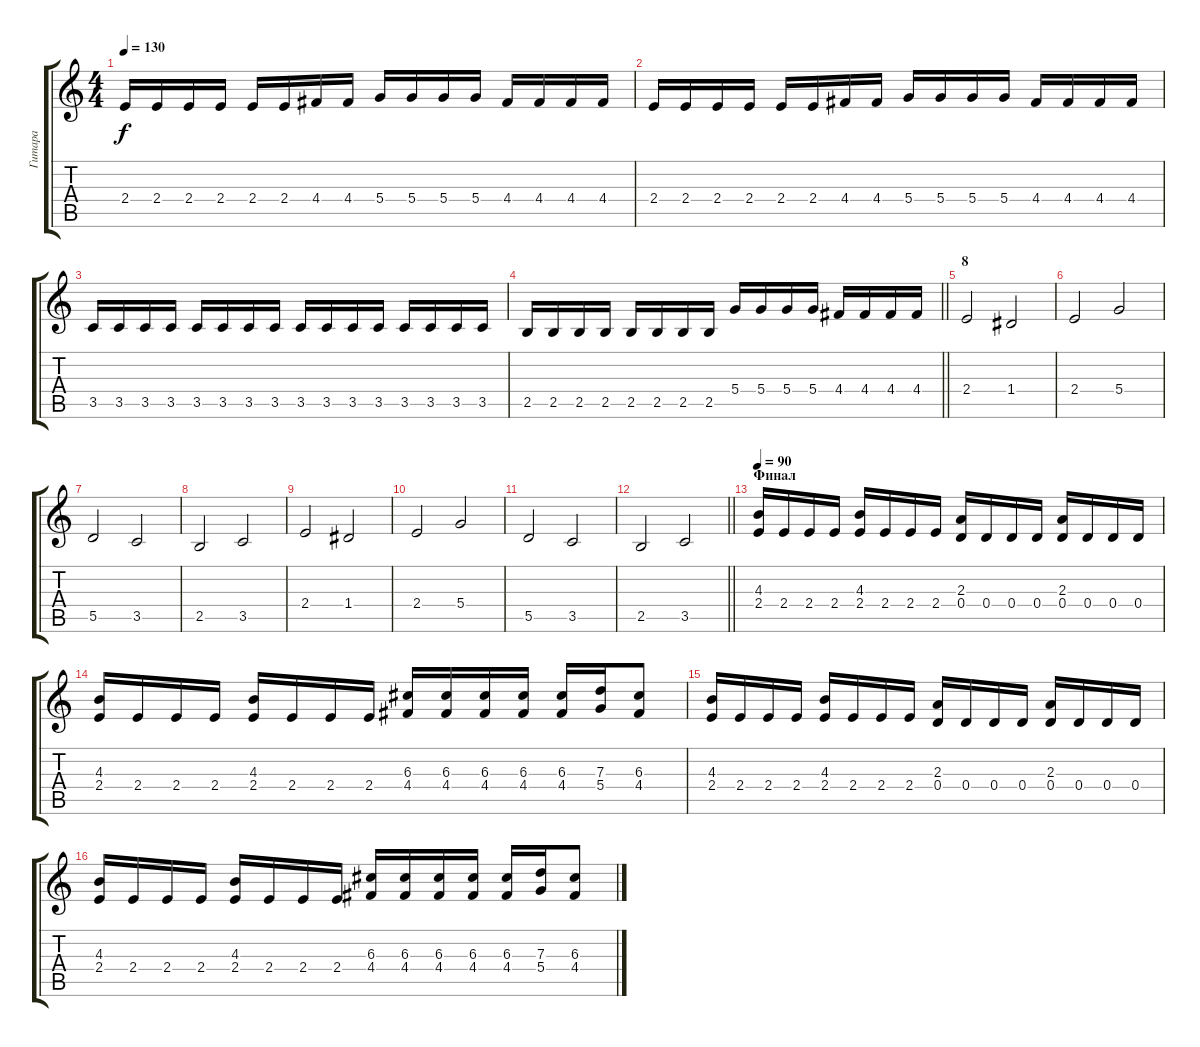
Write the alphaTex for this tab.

\track ("Гитара" "Гитара") {instrument distortionguitar}
\staff {score tabs}
\tuning (E4 B3 G3 D3 A2 E2) {hide}
\ts (4 4)
\tempo 130
\clef g2
\ks c
2.4.16{dy f} 2.4.16 2.4.16 2.4.16 2.4.16 2.4.16 4.4.16 4.4.16 5.4.16 5.4.16 5.4.16 5.4.16 4.4.16 4.4.16 4.4.16 4.4.16 |
2.4.16 2.4.16 2.4.16 2.4.16 2.4.16 2.4.16 4.4.16 4.4.16 5.4.16 5.4.16 5.4.16 5.4.16 4.4.16 4.4.16 4.4.16 4.4.16 |
3.5.16 3.5.16 3.5.16 3.5.16 3.5.16 3.5.16 3.5.16 3.5.16 3.5.16 3.5.16 3.5.16 3.5.16 3.5.16 3.5.16 3.5.16 3.5.16 |
\barLineRight lightlight
2.5.16 2.5.16 2.5.16 2.5.16 2.5.16 2.5.16 2.5.16 2.5.16 5.4.16 5.4.16 5.4.16 5.4.16 4.4.16 4.4.16 4.4.16 4.4.16 |
\section ("" "8")
2.4.2 1.4.2 |
2.4.2 5.4.2 |
5.5.2 3.5.2 |
2.5.2 3.5.2 |
2.4.2 1.4.2 |
2.4.2 5.4.2 |
5.5.2 3.5.2 |
\barLineRight lightlight
2.5.2 3.5.2 |
\section ("" "Финал")
\tempo 90
(4.3 2.4).16 2.4.16 2.4.16 2.4.16 (4.3 2.4).16 2.4.16 2.4.16 2.4.16 (2.3 0.4).16 0.4.16 0.4.16 0.4.16 (2.3 0.4).16 0.4.16 0.4.16 0.4.16 |
(4.3 2.4).16 2.4.16 2.4.16 2.4.16 (4.3 2.4).16 2.4.16 2.4.16 2.4.16 (6.3 4.4).16 (6.3 4.4).16 (6.3 4.4).16 (6.3 4.4).16 (6.3 4.4).16 (7.3 5.4).16 (6.3 4.4).8 |
(4.3 2.4).16 2.4.16 2.4.16 2.4.16 (4.3 2.4).16 2.4.16 2.4.16 2.4.16 (2.3 0.4).16 0.4.16 0.4.16 0.4.16 (2.3 0.4).16 0.4.16 0.4.16 0.4.16 |
(4.3 2.4).16 2.4.16 2.4.16 2.4.16 (4.3 2.4).16 2.4.16 2.4.16 2.4.16 (6.3 4.4).16 (6.3 4.4).16 (6.3 4.4).16 (6.3 4.4).16 (6.3 4.4).16 (7.3 5.4).16 (6.3 4.4).8
